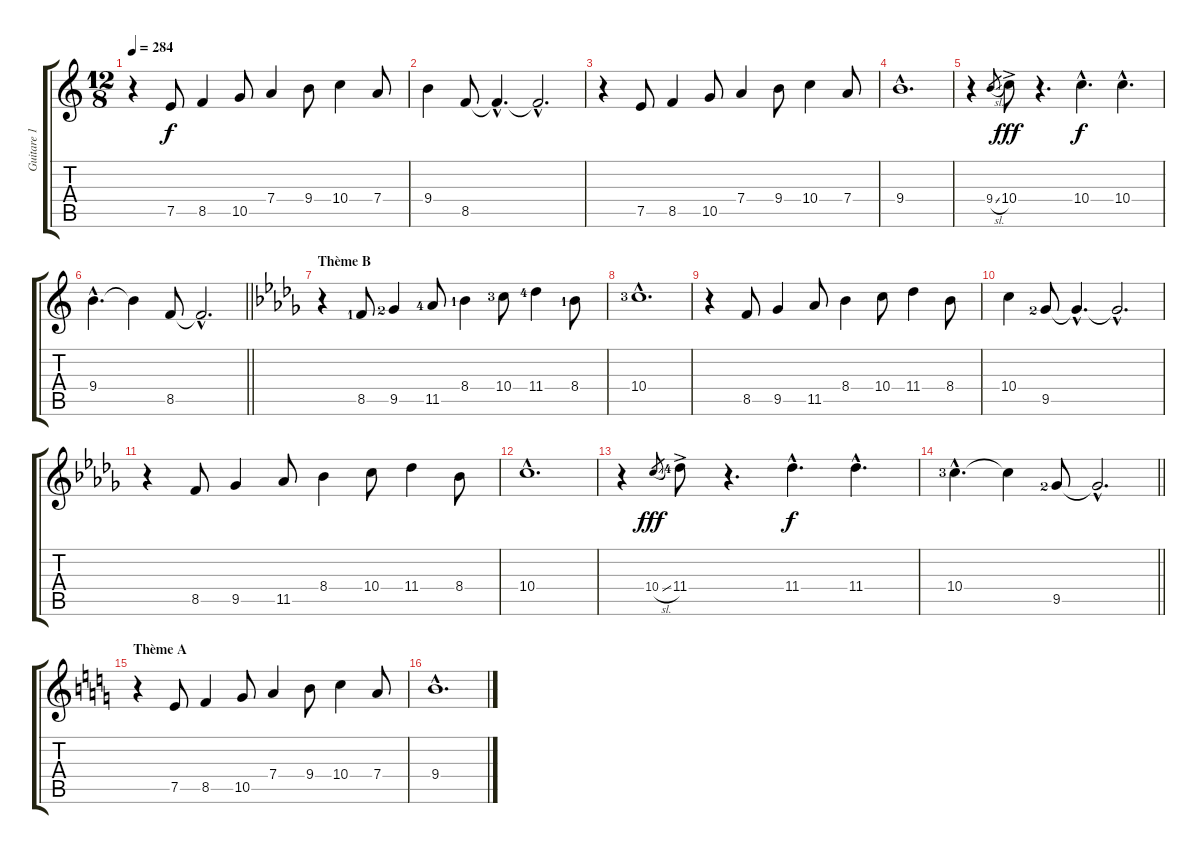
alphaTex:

\track ("Guitare 1" "Guitare 1") {instrument electricguitarjazz}
\staff {score tabs}
\tuning (E4 B3 G3 D3 A2 E2) {hide}
\ts (12 8)
\tempo 284
\clef g2
\ks c
r.4{dy f} 7.5.8 8.5.4 10.5.8 7.4.4 9.4.8 10.4.4 7.4.8 |
9.4.4 8.5.8 8.5{hac t}.4{d} 8.5{hac t}.2{d} |
r.4 7.5.8 8.5.4 10.5.8 7.4.4 9.4.8 10.4.4 7.4.8 |
9.4{hac}.1{d} |
r.4 9.4{sl}.8{gr} 10.4{ac}.8{dy fff} r.4{d} 10.4{hac}.4{d dy f} 10.4{hac}.4{d} |
\barLineRight lightlight
9.4{hac}.4{d} 9.4{t}.4 8.5.8 8.5{hac t}.2{d} |
\section ("" "Thème B")
\ks db
r.4{volume 14 balance 13 instrument electricguitarjazz} 8.5{lf 2}.8 9.5{lf 3}.4 11.5{lf 5}.8 8.4{lf 2}.4 10.4{lf 4}.8 11.4{lf 5}.4 8.4{lf 2}.8 |
10.4{hac lf 4}.1{d} |
r.4 8.5.8 9.5.4 11.5.8 8.4.4 10.4.8 11.4.4 8.4.8 |
10.4.4 9.5{lf 3}.8 9.5{hac t}.4{d} 9.5{hac t}.2{d} |
r.4 8.5.8 9.5.4 11.5.8 8.4.4 10.4.8 11.4.4 8.4.8 |
10.4{hac}.1{d} |
r.4 10.4{sl}.8{gr dy fff} 11.4{ac lf 5}.8 r.4{d} 11.4{hac}.4{d dy f} 11.4{hac}.4{d} |
\barLineRight lightlight
10.4{hac lf 4}.4{d} 10.4{t}.4 9.5{lf 3}.8 9.5{hac t}.2{d} |
\section ("" "Thème A")
\ks c
r.4{volume 13 balance 13 instrument electricguitarjazz} 7.5.8 8.5.4 10.5.8 7.4.4 9.4.8 10.4.4 7.4.8 |
9.4{hac}.1{d}
